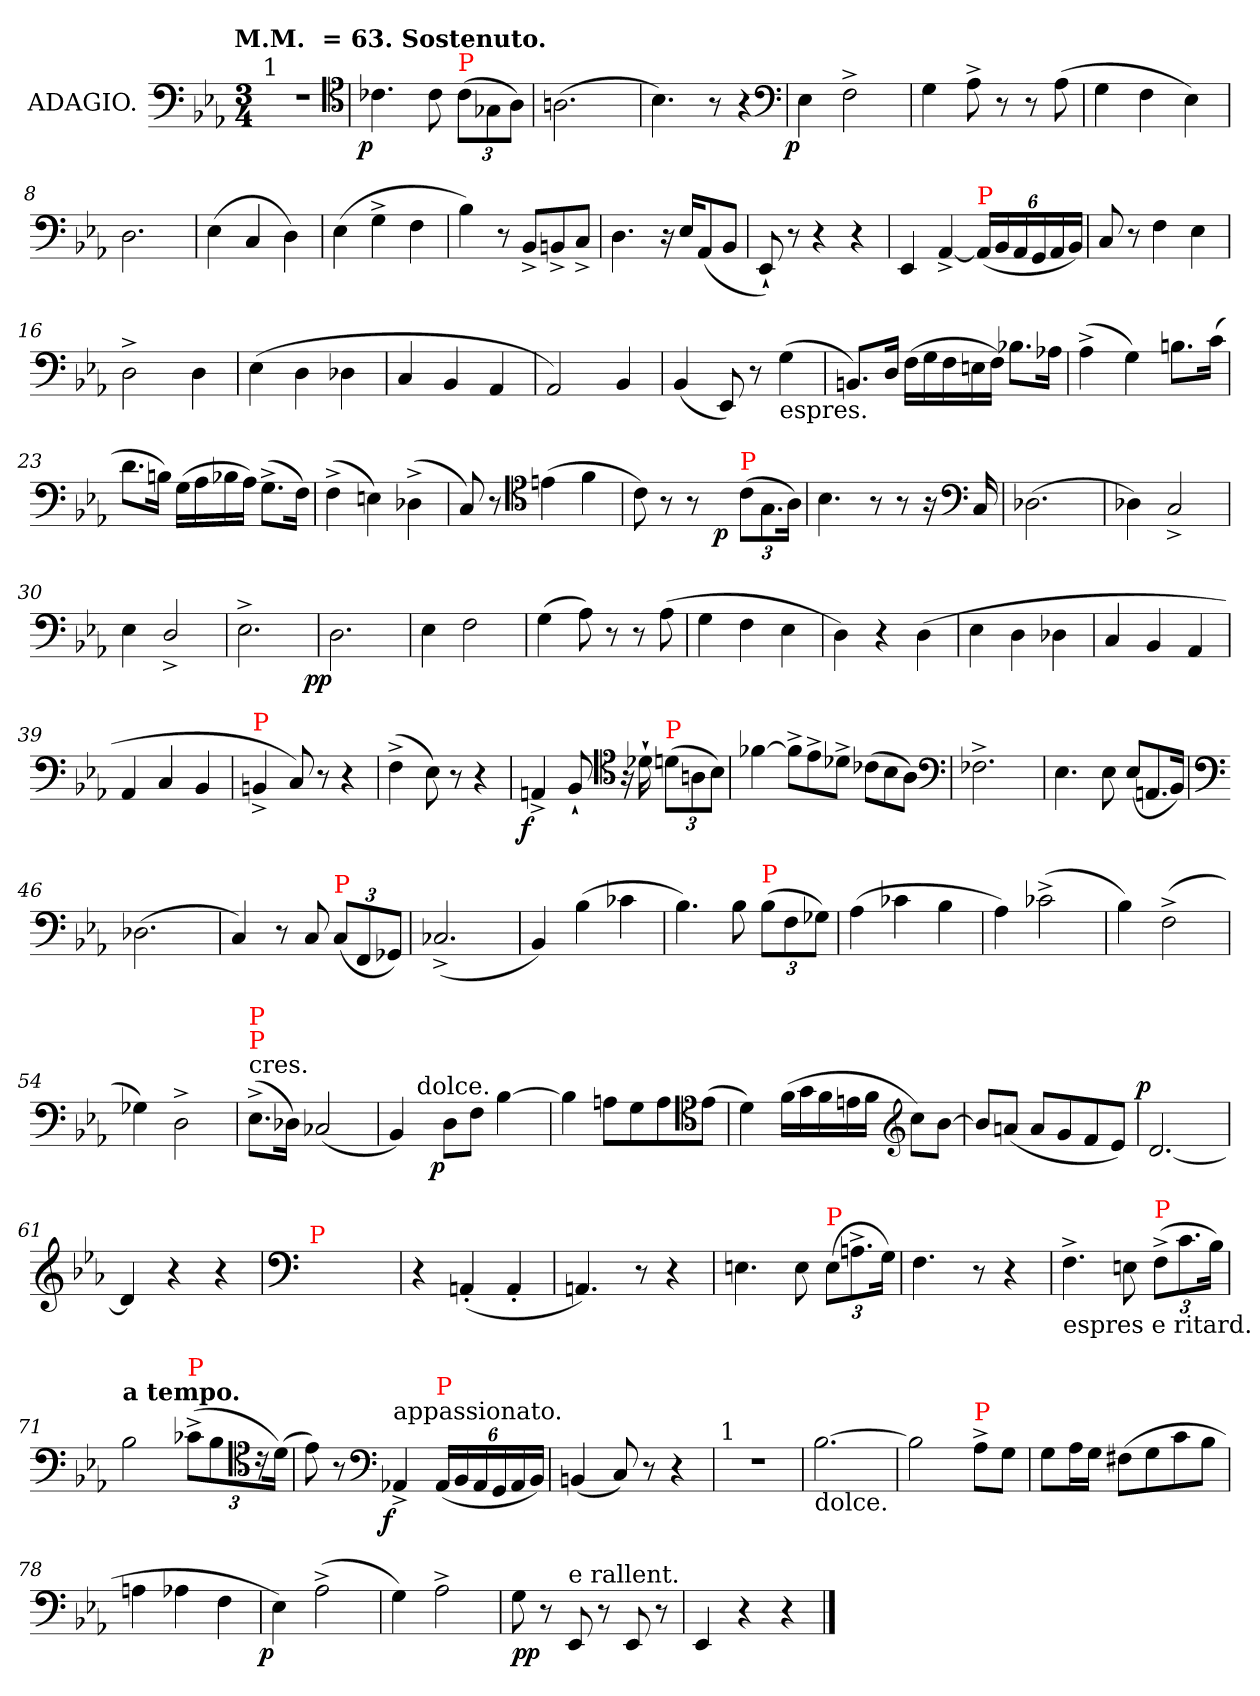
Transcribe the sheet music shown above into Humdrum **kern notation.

**kern	**dynam
*part1	*part1
*staff1	*staff1
*I"ADAGIO.	*
*clefF4	*
*k[b-e-a-]	*
*E-:	*
!!LO:TX:omd:t=M.M. &nbsp;=&nbsp;63. Sostenuto.
*M3/4	*
=1	=1
!LO:TX:a:t=1	!
2.rF	.
*clefC4	*
=2	=2
!	!LO:DY:rj
4.c-X	p
8c-	.
*Xbrackettup	*
!LO:TX:a:color=red:t=P	!
(>12c-L	.
12G-X	.
12A-J)	.
=3	=3
(>2.An	.
=4	=4
4.B-)	.
8r	.
4r	.
*clefF4	*
=5	=5
!	!LO:DY:rj
4E-	p
2F^<	.
=6	=6
4G	.
8A-^<	.
8r	.
8r	.
(>8A-	.
=7	=7
4G	.
4F	.
4E-)	.
=8	=8
2.D	.
=9	=9
(>4E-	.
4C	.
4D)	.
=10	=10
(>4E-	.
4G^<	.
4F	.
=11	=11
4B-)	.
8r	.
8BB-^<L	.
8BBn^<	.
8C^<J	.
=12	=12
4.D	.
16r	.
16E-KL	.
(<8AA-	.
8BB-J	.
=13	=13
8EE-`<)	.
8r	.
4r	.
4r	.
=14	=14
4EE-	.
[4AA-^<	.
!LO:TX:a:color=red:t=P	!
(<24AA-LL]	.
24BB-	.
24AA-	.
24GG	.
24AA-	.
24BB-JJ)	.
=15	=15
8C	.
8r	.
4F	.
4E-	.
=16	=16
2D^<	.
4D	.
=17	=17
(4E-	.
4D	.
4D-X	.
=18	=18
4C	.
4BB-	.
4AA-	.
=19	=19
2AA-)	.
4BB-	.
=20	=20
(<4BB-	.
8EE-)	.
8r	.
!LO:TX:b:t=espres.	!
(>4G	.
=21	=21
8.BBnL)	.
16DJk	.
*Xtuplet	*
(>20FLL	.
20G	.
20F	.
20En	.
20FJJ)	.
8.B-XL	.
16A-XJk	.
=22	=22
(4A-^<	.
4G)	.
8.BnL	.
(>16cJk	.
=23	=23
8.dL	.
16BnJk)	.
(>16GLL	.
16A-	.
16B-X	.
16A-JJ)	.
(8.G^<L	.
16FJk)	.
=24	=24
(>4F^<	.
4En)	.
(>4D-X^<	.
=25	=25
8C)	.
8r	.
*clefC4	*
(>4en	.
4f	.
=26	=26
*^	*
8c)	4.ryy	.
8r	.	.
!LO:N:vis=8	!	!
4r	.	.
.	4.ryy	p
*tuplet	*	*
!LO:TX:a:color=red:t=P	!	!
(>12cL	.	.
12.G	.	.
24A-Jk)	.	.
*v	*v	*
=27	=27
4.B-	.
8r	.
8r	.
16r	.
*clefF4	*
16C	.
=28	=28
[2.D-X	.
=29	=29
4D-X]	.
2C^<	.
=30	=30
4E-	.
2D^</	.
=31	=31
2.E-^<	.
=32	=32
!	!LO:DY:rj
2.D	pp
=33	=33
4E-	.
2F	.
=34	=34
(>4G	.
8A-)	.
8r	.
8r	.
(>8A-	.
=35	=35
4G	.
4F	.
4E-	.
=36	=36
4D)	.
4r	.
(>4D	.
=37	=37
4E-	.
4D	.
4D-X	.
=38	=38
4C	.
4BB-	.
4AA-	.
=39	=39
4AA-	.
4C	.
4BB-	.
=40	=40
!LO:TX:a:color=red:t=P	!
4BBn^<	.
8C)	.
8r	.
4r	.
=41	=41
(>4F^<	.
8E-)	.
8r	.
4r	.
=42	=42
!	!LO:DY:rj
4AAn^<	f
8BB-`<	.
*clefC4	*
16r	.
16d-X`>	.
!LO:TX:a:color=red:t=P	!
(>12dnL	.
12An	.
12B-J)	.
=43	=43
[4f-X	.
*Xtuplet	*
12f-^>L]	.
12e-^>	.
12d-X^>J	.
(12c-XL	.
12B-	.
12A-J)	.
*clefF4	*
=44	=44
2.F-X^<	.
=45	=45
4.E-	.
8E-	.
(<12E-L	.
12.AAn	.
24BB-Jk)	.
=46	=46
*clefF4	*
(>2.D-X	.
=47	=47
4C)	.
8r	.
8C	.
*tuplet	*
!LO:TX:a:color=red:t=P	!
(<12CL	.
12FF	.
12GG-XJ)	.
=48	=48
(<2.C-X^<	.
=49	=49
4BB-)	.
(>4B-	.
4c-X	.
=50	=50
4.B-)	.
8B-	.
!LO:TX:a:color=red:t=P	!
(>12B-L	.
12F	.
12G-XJ)	.
=51	=51
(>4A-	.
4c-X	.
4B-	.
=52	=52
4A-)	.
(>2c-X^<	.
=53	=53
4B-)	.
(>2F^<	.
=54	=54
4G-X)	.
2D^<	.
=55	=55
!LO:TX:a:t=cres.	!
!LO:TX:a:color=red:t=P	!
!LO:TX:a:color=red:t=P	!
(>8.E-^<L	.
16D-XJk)	.
(<2C-X	.
=56	=56
*^	*
4BB-)	8ryy	.
!	!LO:TX:a:t=dolce.	!
.	2ryy	.
!	!	!LO:DY:rj
8DL	.	p
8FJ	.	.
[4B-	.	.
.	8ryy	.
*v	*v	*
=57	=57
4B-]	.
8AnL	.
8G	.
8A	.
*clefC4	*
(8e-J	.
=58	=58
4d)	.
*Xtuplet	*
(>20fLL	.
20g	.
20f	.
20en	.
20fJJ	.
*clefG2	*
8ccL)	.
[8b-J	.
=59	=59
8b-L]	.
(<8anJ	.
8aL	.
8g	.
8f	.
8e-J)	.
=60	=60
!	!LO:DY:a:rj
[2.d	p
=61	=61
4d]	.
4r	.
4r	.
=62	=62
*clefF4	*
!LO:TX:a:color=red:t=P	!
2.ryy	.
=66	=66
4r	.
(4AAn'<	.
4AA'<	.
=67	=67
4.AAn)	.
8r	.
4r	.
=68	=68
4.En	.
8E	.
*tuplet	*
!LO:TX:a:color=red:t=P	!
(>12EL	.
12.An^<	.
24GJk)	.
=69	=69
4.F	.
8r	.
4r	.
=70	=70
!LO:TX:b:t=espres e ritard.	!
4.F^<	.
8En	.
!LO:TX:a:color=red:t=P	!
(>12F^<L	.
12.c	.
24B-Jk)	.
=71	=71
!LO:TX:a:B:t=a tempo.	!
2B-	.
!LO:TX:a:color=red:t=P	!
(>12c-X^<L	.
12B-	.
*clefC4	*
24rc	.
(>24dJk)	.
=72	=72
8e-)	.
8r	.
*clefF4	*
!LO:TX:a:t=appassionato.	!
!	!LO:DY:rj
4AA-X^<	f
!LO:TX:a:color=red:t=P	!
(<24AA-LL	.
24BB-	.
24AA-	.
24GG	.
24AA-	.
24BB-JJ)	.
=73	=73
(<4BBn	.
8C)	.
8r	.
4r	.
=74	=74
!LO:TX:a:t=1	!
2.rF	.
=75	=75
!LO:TX:b:t=dolce.	!
[2.B-	.
=76	=76
2B-]	.
!LO:TX:a:color=red:t=P	!
8A-^<L	.
8GJ	.
=77	=77
8GL	.
16A-L	.
16GJJ	.
(>8F#XL	.
8G	.
8c	.
8B-J	.
=78	=78
4An	.
4A-X	.
4F	.
=79	=79
!	!LO:DY:rj
4E-)	p
(>2A-^<	.
=80	=80
4G)	.
2A-^<	.
=81	=81
8G	pp
8r	.
!LO:TX:a:t=e rallent.	!
8EE-	.
8r	.
8EE-	.
8r	.
=82	=82
4EE-	.
4r	.
4r	.
==	==
*-	*-
